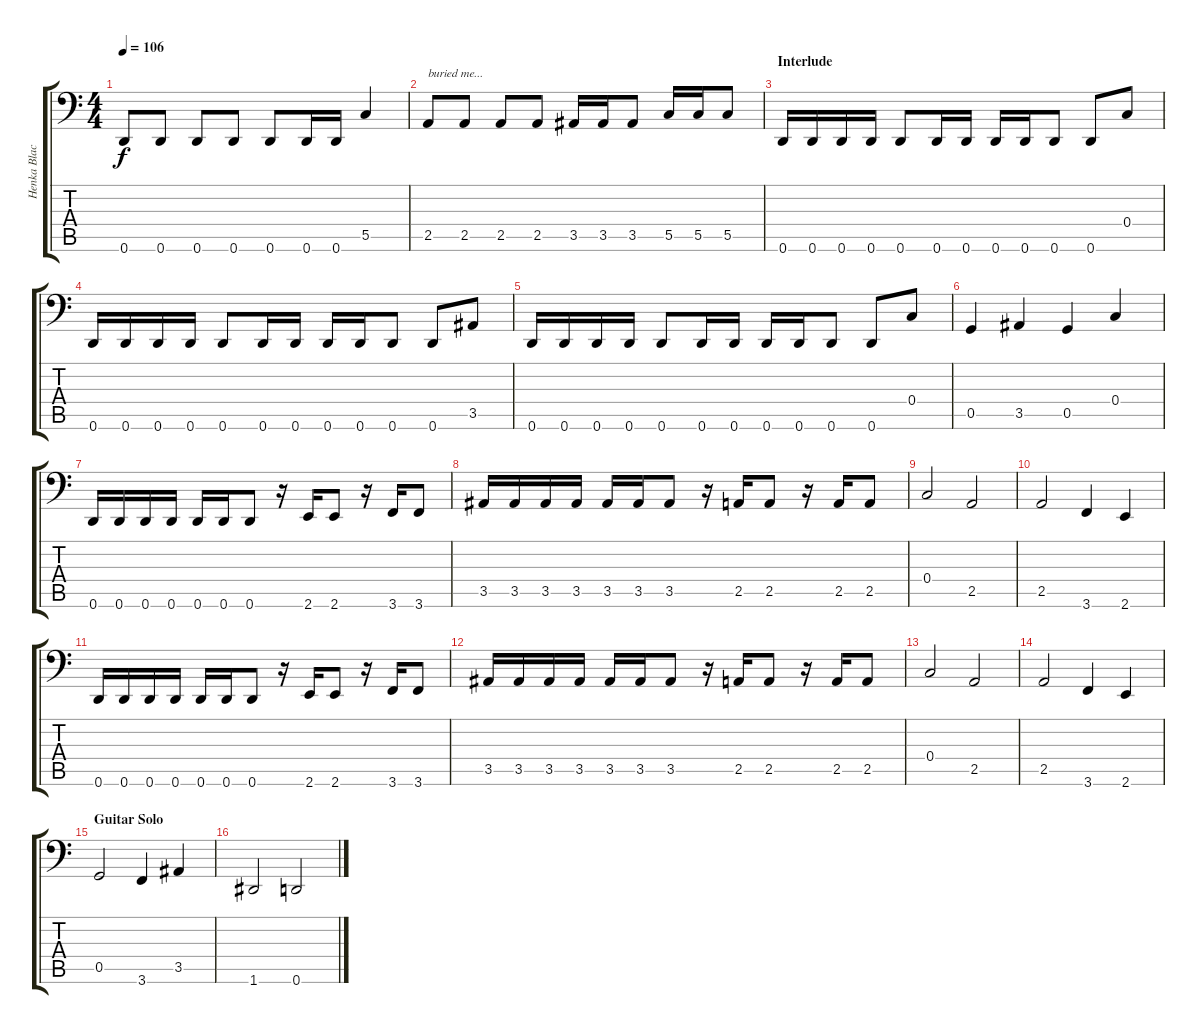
\track ("Henka Blacksmith" "Henka Blac") {instrument electricbasspick}
\staff {score tabs}
\tuning (D3 A2 F2 C2 G1 D1) {hide}
\ts (4 4)
\tempo 106
\clef f4
\ks c
0.6.8{dy f} 0.6.8 0.6.8 0.6.8 0.6.8 0.6.16 0.6.16 5.5.4 |
2.5.8{txt "buried me..."} 2.5.8 2.5.8 2.5.8 3.5.16 3.5.16 3.5.8 5.5.16 5.5.16 5.5.8 |
\section ("" "Interlude")
0.6.16 0.6.16 0.6.16 0.6.16 0.6.8 0.6.16 0.6.16 0.6.16 0.6.16 0.6.8 0.6.8 0.4.8 |
0.6.16 0.6.16 0.6.16 0.6.16 0.6.8 0.6.16 0.6.16 0.6.16 0.6.16 0.6.8 0.6.8 3.5.8 |
0.6.16 0.6.16 0.6.16 0.6.16 0.6.8 0.6.16 0.6.16 0.6.16 0.6.16 0.6.8 0.6.8 0.4.8 |
0.5.4 3.5.4 0.5.4 0.4.4 |
0.6.16 0.6.16 0.6.16 0.6.16 0.6.16 0.6.16 0.6.8 r.16 2.6.16 2.6.8 r.16 3.6.16 3.6.8 |
3.5.16 3.5.16 3.5.16 3.5.16 3.5.16 3.5.16 3.5.8 r.16 2.5.16 2.5.8 r.16 2.5.16 2.5.8 |
0.4.2 2.5.2 |
2.5.2 3.6.4 2.6.4 |
0.6.16 0.6.16 0.6.16 0.6.16 0.6.16 0.6.16 0.6.8 r.16 2.6.16 2.6.8 r.16 3.6.16 3.6.8 |
3.5.16 3.5.16 3.5.16 3.5.16 3.5.16 3.5.16 3.5.8 r.16 2.5.16 2.5.8 r.16 2.5.16 2.5.8 |
0.4.2 2.5.2 |
2.5.2 3.6.4 2.6.4 |
\section ("" "Guitar Solo")
0.5.2 3.6.4 3.5.4 |
1.6.2 0.6.2
